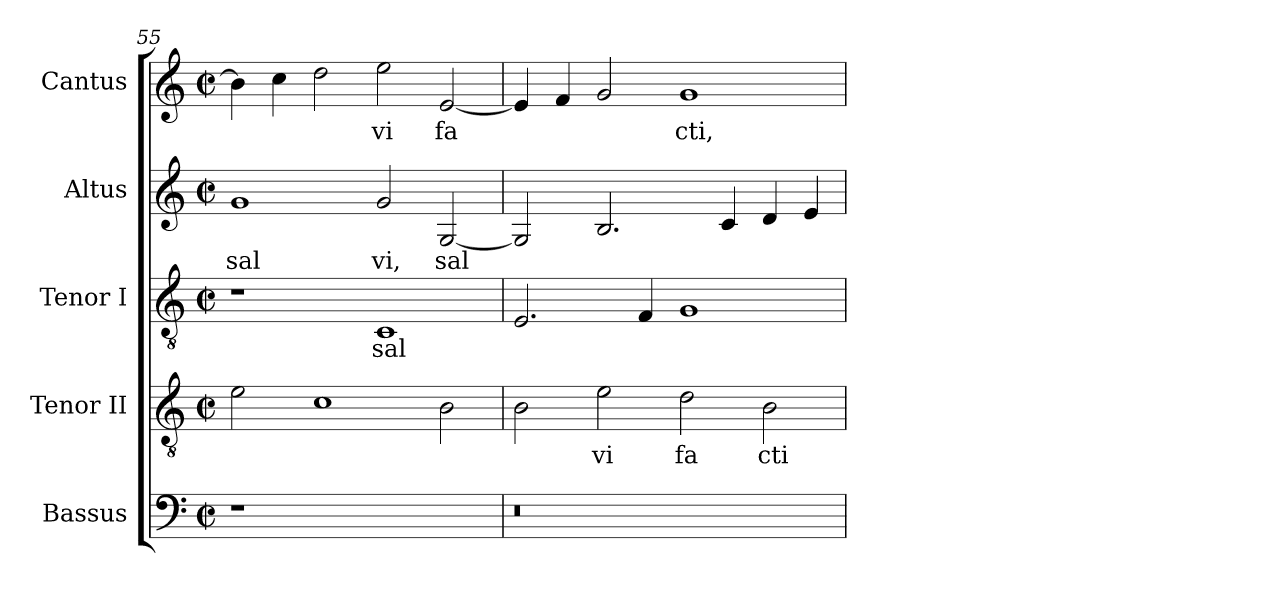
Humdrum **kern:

**kern	**kern	**text	**kern	**text	**kern	**text	**kern	**text
*part5	*part4	*part4	*part3	*part3	*part2	*part2	*part1	*part1
*staff5	*staff4	*staff4	*staff3	*staff3	*staff2	*staff2	*staff1	*staff1
*I"Bassus	*I"Tenor II	*	*I"Tenor I	*	*I"Altus	*	*I"Cantus	*
!!LO:LB:g=z
*clefF4	*clefGv2	*	*clefGv2	*	*clefG2	*	*clefG2	*
*M2/2	*M2/2	*	*M2/2	*	*M2/2	*	*M2/2	*
*met(c|)	*met(c|)	*	*met(c|)	*	*met(c|)	*	*met(c|)	*
=55	=55	=55	=55	=55	=55	=55	=55	=55
!	!	!	!	!	!	!LO:LY:b:cj	!	!
1r	2e\	.	1r	.	1g	sal	4b\]	.
.	.	.	.	.	.	.	4cc\	.
.	1c	.	.	.	.	.	2dd\	.
!	!	!	!	!LO:LY:b:cj	!	!LO:LY:b:cj	!	!LO:LY:b:cj
1ryy	.	.	1C	sal	2g/	vi,	2ee\	vi
!	!	!	!	!	!	!LO:LY:b	!	!LO:LY:b:cj
.	2B\	.	.	.	[<2G/	sal	[<2e/	fa
=56	=56	=56	=56	=56	=56	=56	=56	=56
0r	2B\	.	2.E/	.	2G/]	.	4e/]	.
.	.	.	.	.	.	.	4f/	.
!	!	!LO:LY:b:cj	!	!	!	!	!	!
.	2e\	vi	.	.	2.B/	.	2g/	.
.	.	.	4F/	.	.	.	.	.
!	!	!LO:LY:b:cj	!	!	!	!	!	!LO:LY:b:cj
.	2d\	fa	1G	.	.	.	1g	cti,
.	.	.	.	.	4c/	.	.	.
!	!	!LO:LY:b:cj	!	!	!	!	!	!
.	2B\	cti	.	.	4d/	.	.	.
.	.	.	.	.	4e/	.	.	.
=	=	=	=	=	=	=	=	=
*-	*-	*-	*-	*-	*-	*-	*-	*-
